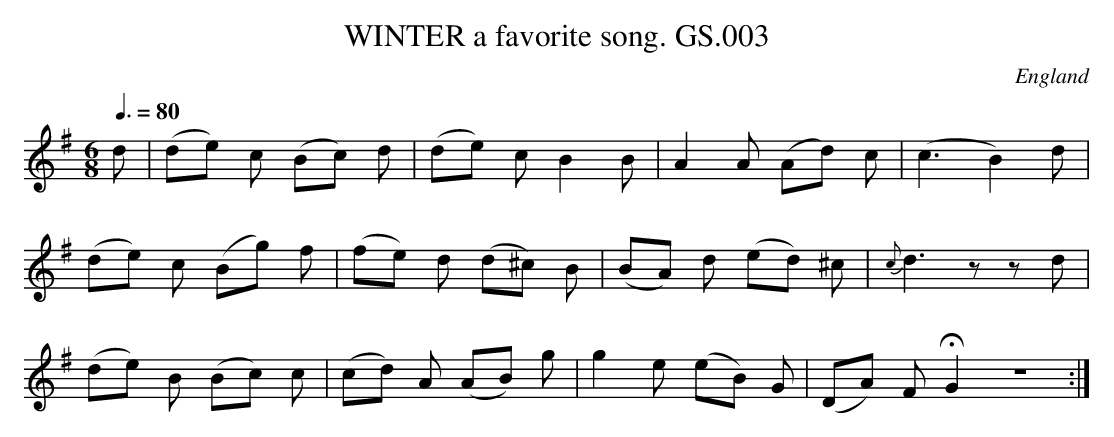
X:1
T:WINTER a favorite song. GS.003
L:1/8
M:6/8
O:England
Q:3/8=80
K:G
d| (de) c (Bc) d | (de) cB2 B |  A2 A (Ad) c | (c3B2) d |!
(de) c (Bg) f | (fe) d (d^c) B | (BA) d (ed) ^c | {c} d3 zz d |!
(de) B (Bc) c | (cd) A (AB) g | g2 e (eB) G | (DA) F H G2 Z :|
